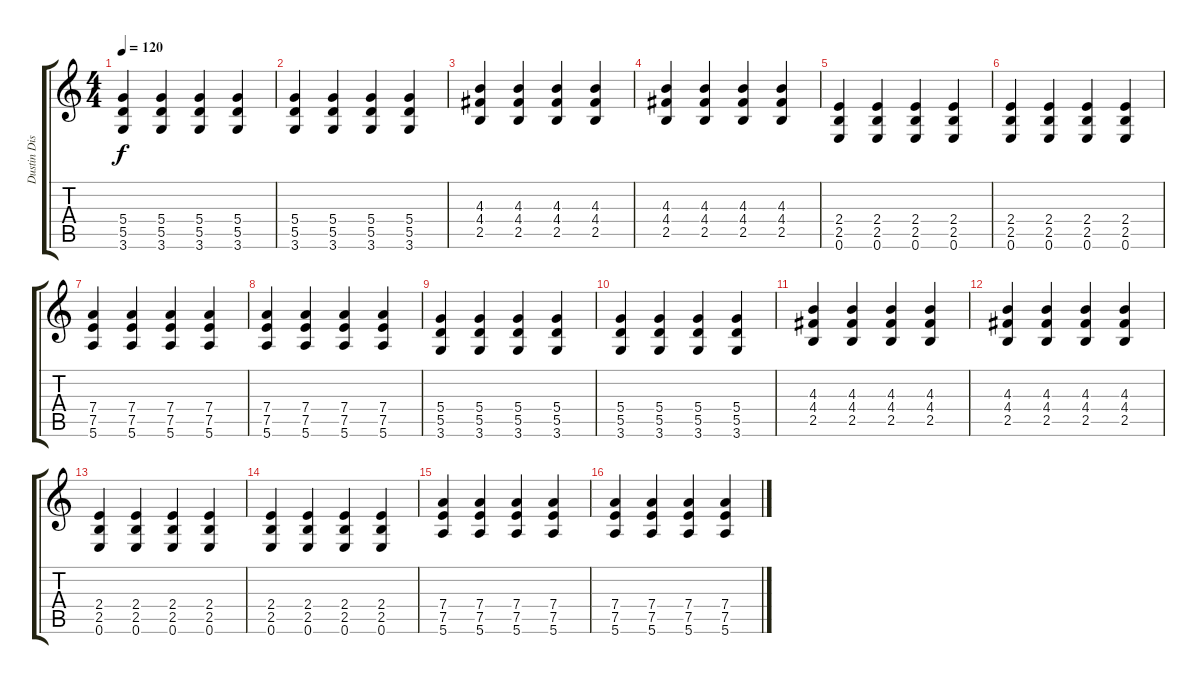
\track ("Dustin Distortion" "Dustin Dis") {instrument distortionguitar}
\staff {score tabs}
\tuning (E4 B3 G3 D3 A2 E2) {hide}
\ts (4 4)
\tempo 120
\clef g2
\ks c
(5.4 5.5 3.6).4{dy f} (5.4 5.5 3.6).4 (5.4 5.5 3.6).4 (5.4 5.5 3.6).4 |
(5.4 5.5 3.6).4 (5.4 5.5 3.6).4 (5.4 5.5 3.6).4 (5.4 5.5 3.6).4 |
(4.3 4.4 2.5).4 (4.3 4.4 2.5).4 (4.3 4.4 2.5).4 (4.3 4.4 2.5).4 |
(4.3 4.4 2.5).4 (4.3 4.4 2.5).4 (4.3 4.4 2.5).4 (4.3 4.4 2.5).4 |
(2.4 2.5 0.6).4 (2.4 2.5 0.6).4 (2.4 2.5 0.6).4 (2.4 2.5 0.6).4 |
(2.4 2.5 0.6).4 (2.4 2.5 0.6).4 (2.4 2.5 0.6).4 (2.4 2.5 0.6).4 |
(7.4 7.5 5.6).4 (7.4 7.5 5.6).4 (7.4 7.5 5.6).4 (7.4 7.5 5.6).4 |
(7.4 7.5 5.6).4 (7.4 7.5 5.6).4 (7.4 7.5 5.6).4 (7.4 7.5 5.6).4 |
(5.4 5.5 3.6).4 (5.4 5.5 3.6).4 (5.4 5.5 3.6).4 (5.4 5.5 3.6).4 |
(5.4 5.5 3.6).4 (5.4 5.5 3.6).4 (5.4 5.5 3.6).4 (5.4 5.5 3.6).4 |
(4.3 4.4 2.5).4 (4.3 4.4 2.5).4 (4.3 4.4 2.5).4 (4.3 4.4 2.5).4 |
(4.3 4.4 2.5).4 (4.3 4.4 2.5).4 (4.3 4.4 2.5).4 (4.3 4.4 2.5).4 |
(2.4 2.5 0.6).4 (2.4 2.5 0.6).4 (2.4 2.5 0.6).4 (2.4 2.5 0.6).4 |
(2.4 2.5 0.6).4 (2.4 2.5 0.6).4 (2.4 2.5 0.6).4 (2.4 2.5 0.6).4 |
(7.4 7.5 5.6).4 (7.4 7.5 5.6).4 (7.4 7.5 5.6).4 (7.4 7.5 5.6).4 |
(7.4 7.5 5.6).4 (7.4 7.5 5.6).4 (7.4 7.5 5.6).4 (7.4 7.5 5.6).4
